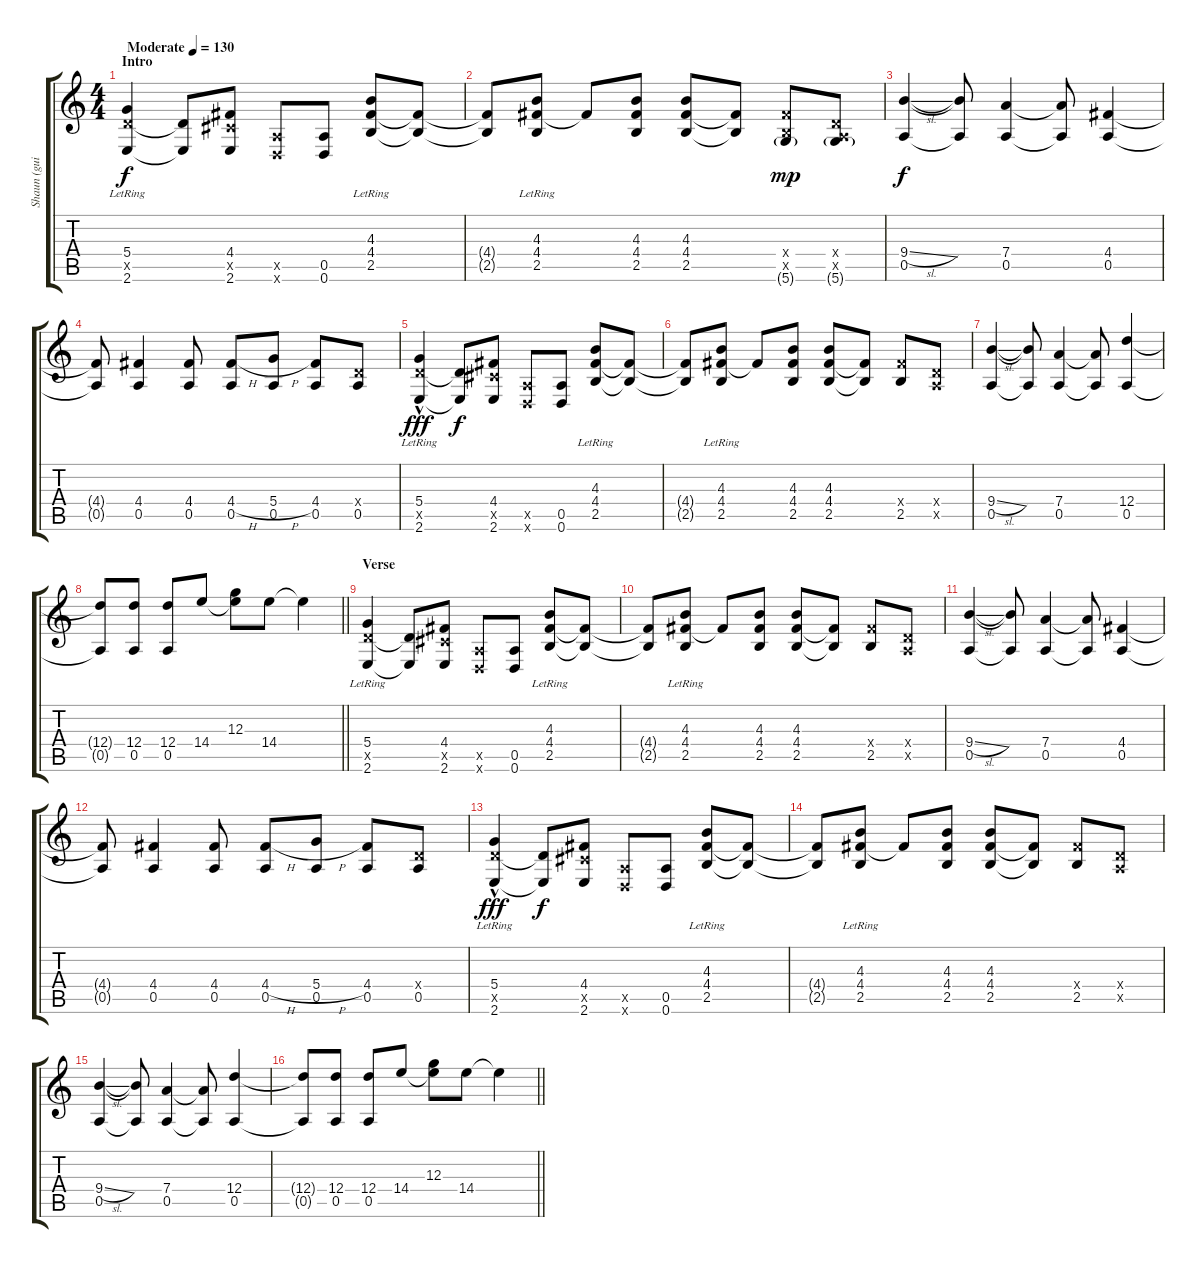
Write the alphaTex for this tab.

\track ("Shaun (guitar rhythm)" "Shaun (gui") {instrument electricguitarclean}
\staff {score tabs}
\tuning (E4 B3 G3 D3 A2 D2) {hide}
\ts (4 4)
\section ("" "Intro")
\tempo (130 "Moderate")
\clef g2
\ks c
(5.4{lr} 5.5{x} 2.6{lr}).4{dy f instrument electricguitarclean} (5.5{t} 2.6{t}).8 (4.4 4.5{x} 2.6).8 (0.5{x} 0.6{x}).8 (0.5 0.6).8 (4.3{lr} 4.4{lr} 2.5{lr}).8 (4.4{t} 2.5{t}).8 |
(4.4{t} 2.5{t}).8 (4.3{lr} 4.4{lr} 2.5{lr}).8 4.4{t}.8 (4.3 4.4 2.5).8 (4.3 4.4 2.5).8 (4.4{t} 2.5{t}).8 (4.4{x} 2.5{x} 5.6{g}).8{dy mp} (0.4{x} 0.5{x} 5.6{g}).8 |
(9.4{sl} 0.5).4{dy f} (9.4{t} 0.5{t}).8 (7.4 0.5).4 (7.4{t} 0.5{t}).8 (4.4 0.5).4 |
(4.4{t} 0.5{t}).8 (4.4 0.5).4 (4.4 0.5).8 (4.4{h} 0.5).8 (5.4{h} 0.5).8 (4.4 0.5).8 (0.4{x} 0.5).8 |
(5.4{hac lr} 5.5{hac x} 2.6{hac lr}).4{dy fff} (5.5{t} 2.6{t}).8{dy f} (4.4 4.5{x} 2.6).8 (0.5{x} 0.6{x}).8 (0.5 0.6).8 (4.3{lr} 4.4{lr} 2.5{lr}).8 (4.4{t} 2.5{t}).8 |
(4.4{t} 2.5{t}).8 (4.3{lr} 4.4{lr} 2.5{lr}).8 4.4{t}.8 (4.3 4.4 2.5).8 (4.3 4.4 2.5).8 (4.4{t} 2.5{t}).8 (4.4{x} 2.5).8 (0.4{x} 0.5{x}).8 |
(9.4{sl} 0.5).4 (9.4{t} 0.5{t}).8 (7.4 0.5).4 (7.4{t} 0.5{t}).8 (12.4 0.5).4 |
\barLineRight lightlight
(12.4{t} 0.5{t}).8 (12.4 0.5).8 (12.4 0.5).8 14.4.8 (12.3 14.4{t}).8 14.4.8 14.4{t}.4 |
\section ("" "Verse")
(5.4{lr} 5.5{x} 2.6{lr}).4 (5.5{t} 2.6{t}).8 (4.4 4.5{x} 2.6).8 (0.5{x} 0.6{x}).8 (0.5 0.6).8 (4.3{lr} 4.4{lr} 2.5{lr}).8 (4.4{t} 2.5{t}).8 |
(4.4{t} 2.5{t}).8 (4.3{lr} 4.4{lr} 2.5{lr}).8 4.4{t}.8 (4.3 4.4 2.5).8 (4.3 4.4 2.5).8 (4.4{t} 2.5{t}).8 (4.4{x} 2.5).8 (0.4{x} 0.5{x}).8 |
(9.4{sl} 0.5).4 (9.4{t} 0.5{t}).8 (7.4 0.5).4 (7.4{t} 0.5{t}).8 (4.4 0.5).4 |
(4.4{t} 0.5{t}).8 (4.4 0.5).4 (4.4 0.5).8 (4.4{h} 0.5).8 (5.4{h} 0.5).8 (4.4 0.5).8 (0.4{x} 0.5).8 |
(5.4{hac lr} 5.5{hac x} 2.6{hac lr}).4{dy fff} (5.5{t} 2.6{t}).8{dy f} (4.4 4.5{x} 2.6).8 (0.5{x} 0.6{x}).8 (0.5 0.6).8 (4.3{lr} 4.4{lr} 2.5{lr}).8 (4.4{t} 2.5{t}).8 |
(4.4{t} 2.5{t}).8 (4.3{lr} 4.4{lr} 2.5{lr}).8 4.4{t}.8 (4.3 4.4 2.5).8 (4.3 4.4 2.5).8 (4.4{t} 2.5{t}).8 (4.4{x} 2.5).8 (0.4{x} 0.5{x}).8 |
(9.4{sl} 0.5).4 (9.4{t} 0.5{t}).8 (7.4 0.5).4 (7.4{t} 0.5{t}).8 (12.4 0.5).4 |
\barLineRight lightlight
(12.4{t} 0.5{t}).8 (12.4 0.5).8 (12.4 0.5).8 14.4.8 (12.3 14.4{t}).8 14.4.8 14.4{t}.4
